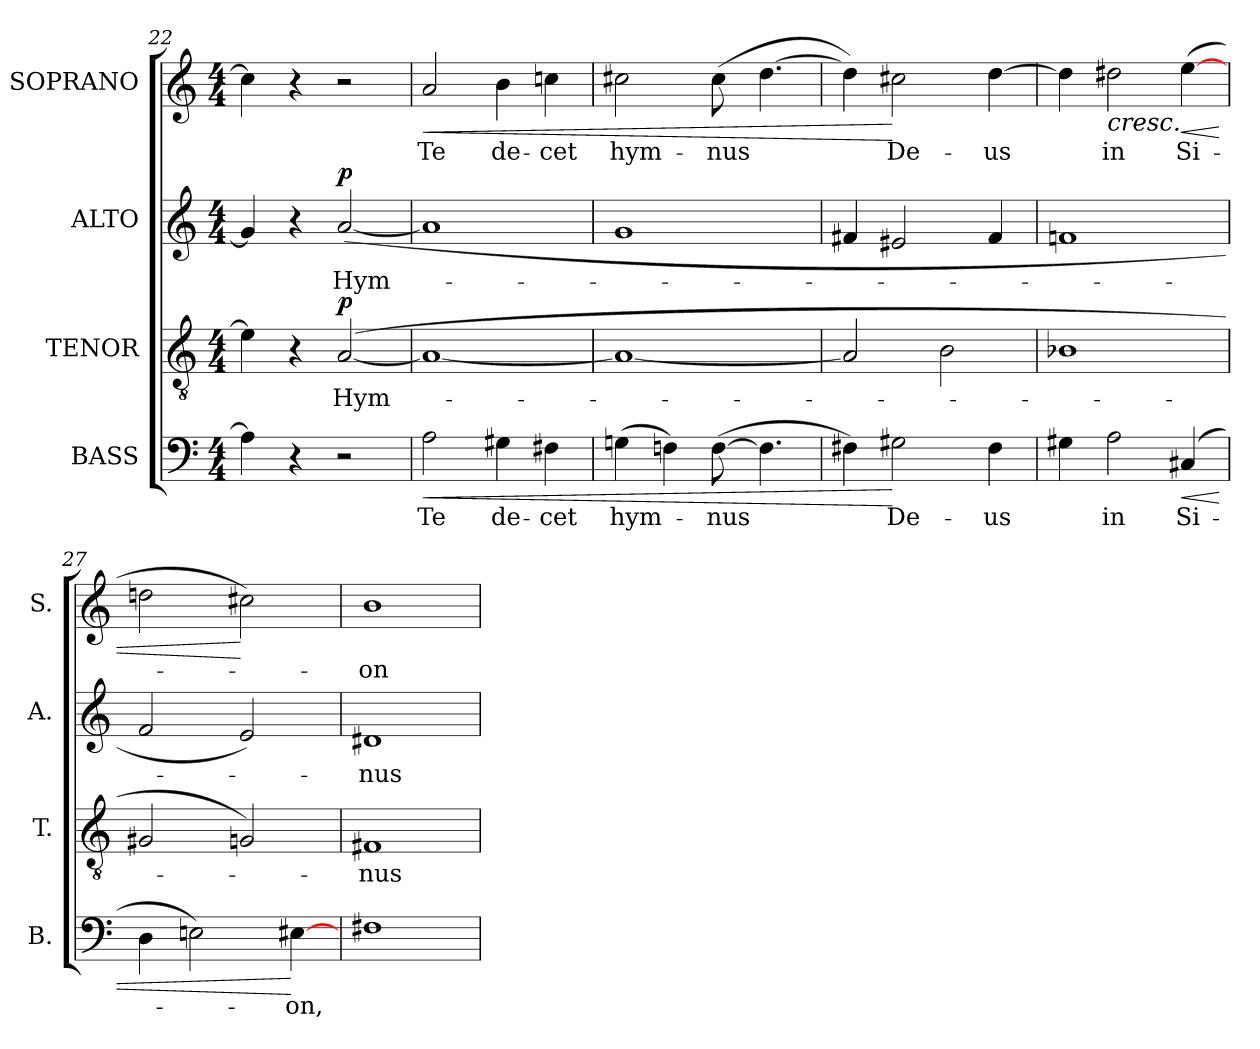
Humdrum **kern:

**kern	**text	**dynam	**kern	**text	**dynam	**kern	**text	**dynam	**kern	**text	**dynam
*part4	*part4	*part4	*part3	*part3	*part3	*part2	*part2	*part2	*part1	*part1	*part1
*staff4	*staff4	*staff4	*staff3	*staff3	*staff3	*staff2	*staff2	*staff2	*staff1	*staff1	*staff1
*I"BASS	*	*	*I"TENOR	*	*	*I"ALTO	*	*	*I"SOPRANO	*	*
*I'B.	*	*	*I'T.	*	*	*I'A.	*	*	*I'S.	*	*
*clefF4	*	*	*clefGv2	*	*	*clefG2	*	*	*clefG2	*	*
*	*	*	*ITrd7c12	*	*	*	*	*	*	*	*
*k[]	*	*	*k[]	*	*	*k[]	*	*	*k[]	*	*
*C:	*	*	*C:	*	*	*C:	*	*	*C:	*	*
*M4/4	*	*	*M4/4	*	*	*M4/4	*	*	*M4/4	*	*
=22	=22	=22	=22	=22	=22	=22	=22	=22	=22	=22	=22
4Ai\]	.	.	4Ei\]	.	.	4gi/]	.	.	4cc#i\]	.	.
4r	.	.	4r	.	.	4r	.	.	4r	.	.
!	!	!	!	!LO:LY:b:color=#000000	!	!	!	!	!	!	!
!	!	!	!	!	!	!	!LO:LY:b:color=#000000	!	!	!	!
2r	.	.	([<2AAi/	Hym-	p	([<2ai/	Hym-	p	2r	.	.
=23	=23	=23	=23	=23	=23	=23	=23	=23	=23	=23	=23
!	!LO:LY:b:color=#000000	!LO:HP:b	!	!	!	!	!	!	!	!	!
!	!	!	!	!	!	!	!	!	!	!LO:LY:b:color=#000000	!LO:HP:b
2Ai\	Te	<	1AAi_<	.	.	1ai]	.	.	2ai/	Te	<
!	!LO:LY:b:color=#000000	!	!	!	!	!	!	!	!	!	!
!	!	!	!	!	!	!	!	!	!	!LO:LY:b:color=#000000	!
4G#Xi\	de-	.	.	.	.	.	.	.	4bi\	de-	.
!	!LO:LY:b:color=#000000	!	!	!	!	!	!	!	!	!	!
!	!	!	!	!	!	!	!	!	!	!LO:LY:b:color=#000000	!
4F#Xi\	-cet	.	.	.	.	.	.	.	4ccni\	-cet	.
=24	=24	=24	=24	=24	=24	=24	=24	=24	=24	=24	=24
!	!LO:LY:b:color=#000000	!	!	!	!	!	!	!	!	!	!
!	!	!	!	!	!	!	!	!	!	!LO:LY:b:color=#000000	!
(4Gni\	hym-	.	1AAi_<	.	.	1gi	.	.	2cc#Xi\	hym-	.
4Fni\)	.	.	.	.	.	.	.	.	.	.	.
!	!LO:LY:b:color=#000000	!	!	!	!	!	!	!	!	!	!
!	!	!	!	!	!	!	!	!	!	!LO:LY:b:color=#000000	!
([>8Fi\	-nus	.	.	.	.	.	.	.	(8cc#i\	-nus	.
4.Fi\]	.	.	.	.	.	.	.	.	[>4.ddi\	.	.
=25	=25	=25	=25	=25	=25	=25	=25	=25	=25	=25	=25
4F#Xi\)	.	.	2AAi/]	.	.	4f#Xi/	.	.	4ddi\])	.	.
!	!LO:LY:b:color=#000000	!	!	!	!	!	!	!	!	!	!
!	!	!	!	!	!	!	!	!	!	!LO:LY:b:color=#000000	!
2G#Xi\	De-	[	.	.	.	2e#Xi/	.	.	2cc#Xi\	De-	[
.	.	.	2BBi\	.	.	.	.	.	.	.	.
!	!LO:LY:b:color=#000000	!	!	!	!	!	!	!	!	!	!
!	!	!	!	!	!	!	!	!	!	!LO:LY:b:color=#000000	!
4F#i\	-us	.	.	.	.	4f#i/	.	.	[>4ddi\	-us	.
=26	=26	=26	=26	=26	=26	=26	=26	=26	=26	=26	=26
4G#Xi\	.	.	1BB-Xi	.	.	1fni	.	.	4ddi\]	.	.
!	!LO:LY:b:color=#000000	!	!	!	!	!	!	!	!	!	!
!	!	!	!	!	!	!	!	!	!	!LO:LY:b:color=#000000	!LO:HP:b
2Ai\	in	.	.	.	.	.	.	.	2dd#Xi\	in	<
!	!LO:LY:b:color=#000000	!LO:HP:b	!	!	!	!	!	!	!	!	!
!	!	!	!	!	!	!	!	!	!	!LO:LY:b:color=#000000	!LO:HP:b
(4C#Xi/	Si-	<	.	.	.	.	.	.	([>4eei\	Si-	<
=27	=27	=27	=27	=27	=27	=27	=27	=27	=27	=27	=27
4Di\	.	.	2GG#Xi/	.	.	2fi/	.	.	2ddni\	.	.
2Eni\)	.	.	.	.	.	.	.	.	.	.	.
.	.	.	2GGni/)	.	.	2ei/)	.	.	2cc#Xi\)	.	[ [
!	!LO:LY:b:color=#000000	!	!	!	!	!	!	!	!	!	!
[>4E#Xi\	-on,	[	.	.	.	.	.	.	.	.	.
=28	=28	=28	=28	=28	=28	=28	=28	=28	=28	=28	=28
!	!	!	!	!LO:LY:b:color=#000000	!	!	!	!	!	!	!
!	!	!	!	!	!	!	!LO:LY:b:color=#000000	!	!	!	!
!	!	!	!	!	!	!	!	!	!	!LO:LY:b:color=#000000	!
1F#Xi	.	.	1FF#Xi	-nus	.	1d#Xi	-nus	.	1bi	-on	.
=	=	=	=	=	=	=	=	=	=	=	=
*-	*-	*-	*-	*-	*-	*-	*-	*-	*-	*-	*-
